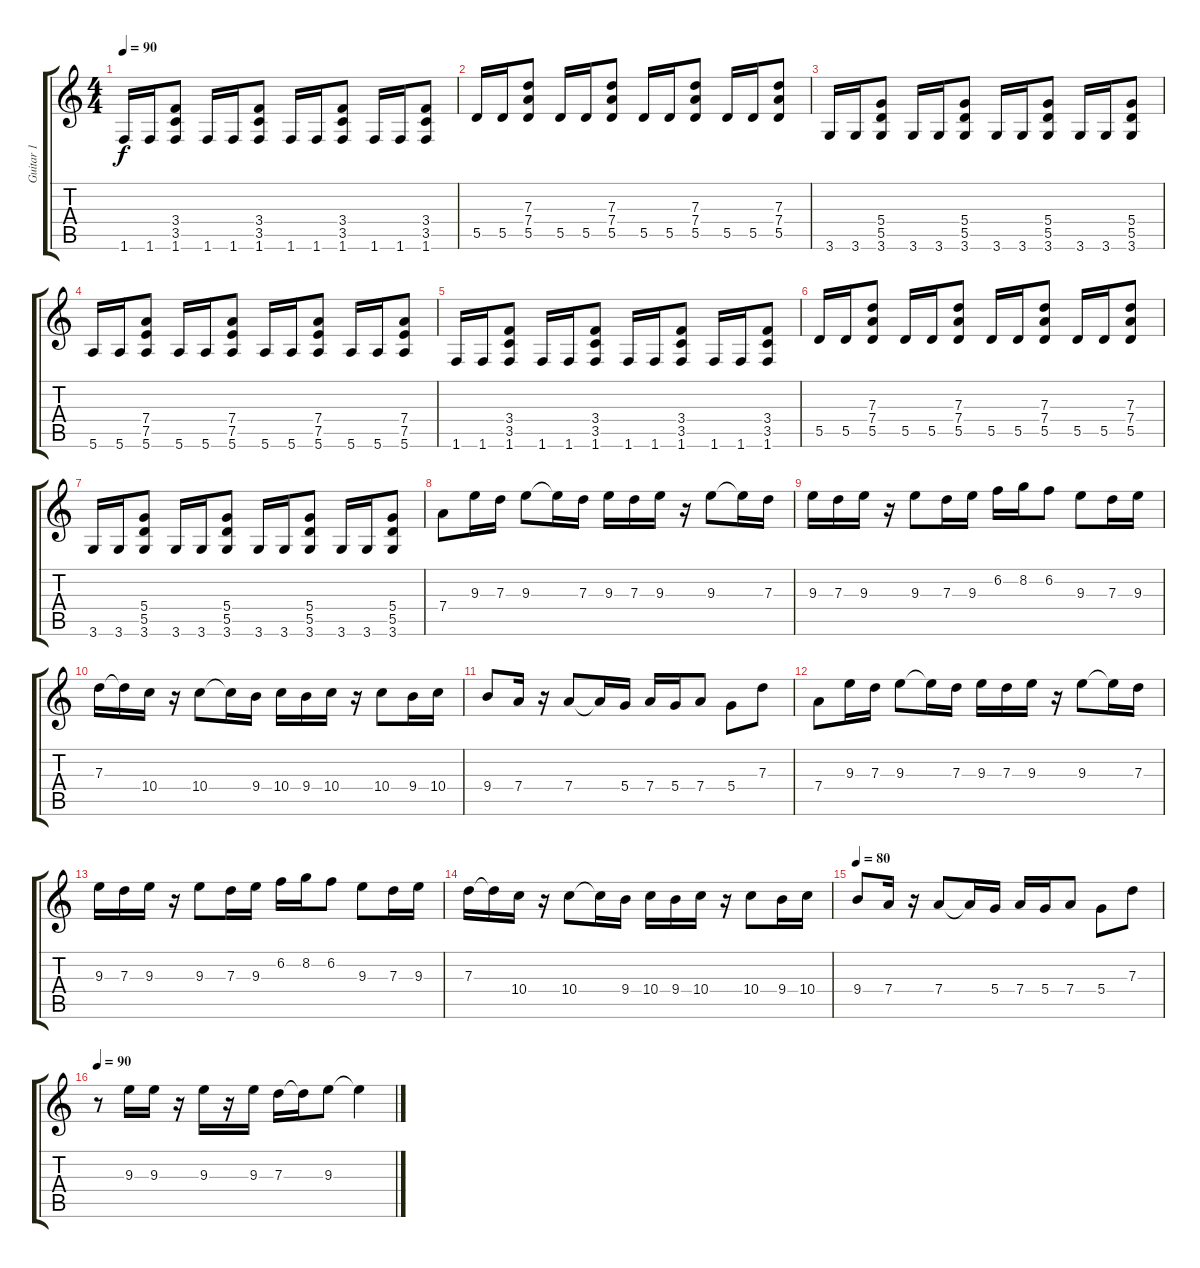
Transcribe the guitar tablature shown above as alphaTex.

\track ("Guitar 1" "Guitar 1") {instrument acousticguitarnylon}
\staff {score tabs}
\tuning (E4 B3 G3 D3 A2 E2) {hide}
\ts (4 4)
\tempo 90
\clef g2
\ks c
1.6.16{dy f} 1.6.16 (3.4 3.5 1.6).8 1.6.16 1.6.16 (3.4 3.5 1.6).8 1.6.16 1.6.16 (3.4 3.5 1.6).8 1.6.16 1.6.16 (3.4 3.5 1.6).8 |
5.5.16 5.5.16 (7.3 7.4 5.5).8 5.5.16 5.5.16 (7.3 7.4 5.5).8 5.5.16 5.5.16 (7.3 7.4 5.5).8 5.5.16 5.5.16 (7.3 7.4 5.5).8 |
3.6.16 3.6.16 (5.4 5.5 3.6).8 3.6.16 3.6.16 (5.4 5.5 3.6).8 3.6.16 3.6.16 (5.4 5.5 3.6).8 3.6.16 3.6.16 (5.4 5.5 3.6).8 |
5.6.16 5.6.16 (7.4 7.5 5.6).8 5.6.16 5.6.16 (7.4 7.5 5.6).8 5.6.16 5.6.16 (7.4 7.5 5.6).8 5.6.16 5.6.16 (7.4 7.5 5.6).8 |
1.6.16 1.6.16 (3.4 3.5 1.6).8 1.6.16 1.6.16 (3.4 3.5 1.6).8 1.6.16 1.6.16 (3.4 3.5 1.6).8 1.6.16 1.6.16 (3.4 3.5 1.6).8 |
5.5.16 5.5.16 (7.3 7.4 5.5).8 5.5.16 5.5.16 (7.3 7.4 5.5).8 5.5.16 5.5.16 (7.3 7.4 5.5).8 5.5.16 5.5.16 (7.3 7.4 5.5).8 |
3.6.16 3.6.16 (5.4 5.5 3.6).8 3.6.16 3.6.16 (5.4 5.5 3.6).8 3.6.16 3.6.16 (5.4 5.5 3.6).8 3.6.16 3.6.16 (5.4 5.5 3.6).8 |
7.4.8 9.3.16 7.3.16 9.3.8 9.3{t}.16 7.3.16 9.3.16 7.3.16 9.3.16 r.16 9.3.8 9.3{t}.16 7.3.16 |
9.3.16 7.3.16 9.3.16 r.16 9.3.8 7.3.16 9.3.16 6.2.16 8.2.16 6.2.8 9.3.8 7.3.16 9.3.16 |
7.3.16 7.3{t}.16 10.4.16 r.16 10.4.8 10.4{t}.16 9.4.16 10.4.16 9.4.16 10.4.16 r.16 10.4.8 9.4.16 10.4.16 |
9.4.8 7.4.16 r.16 7.4.8 7.4{t}.16 5.4.16 7.4.16 5.4.16 7.4.8 5.4.8 7.3.8 |
7.4.8 9.3.16 7.3.16 9.3.8 9.3{t}.16 7.3.16 9.3.16 7.3.16 9.3.16 r.16 9.3.8 9.3{t}.16 7.3.16 |
9.3.16 7.3.16 9.3.16 r.16 9.3.8 7.3.16 9.3.16 6.2.16 8.2.16 6.2.8 9.3.8 7.3.16 9.3.16 |
7.3.16 7.3{t}.16 10.4.16 r.16 10.4.8 10.4{t}.16 9.4.16 10.4.16 9.4.16 10.4.16 r.16 10.4.8 9.4.16 10.4.16 |
\tempo 80
9.4.8 7.4.16 r.16 7.4.8 7.4{t}.16 5.4.16 7.4.16 5.4.16 7.4.8 5.4.8 7.3.8 |
\tempo 90
r.8{instrument acousticguitarnylon} 9.3.16 9.3.16 r.16 9.3.16 r.16 9.3.16 7.3.16 7.3{t}.16 9.3.8 9.3{t}.4
